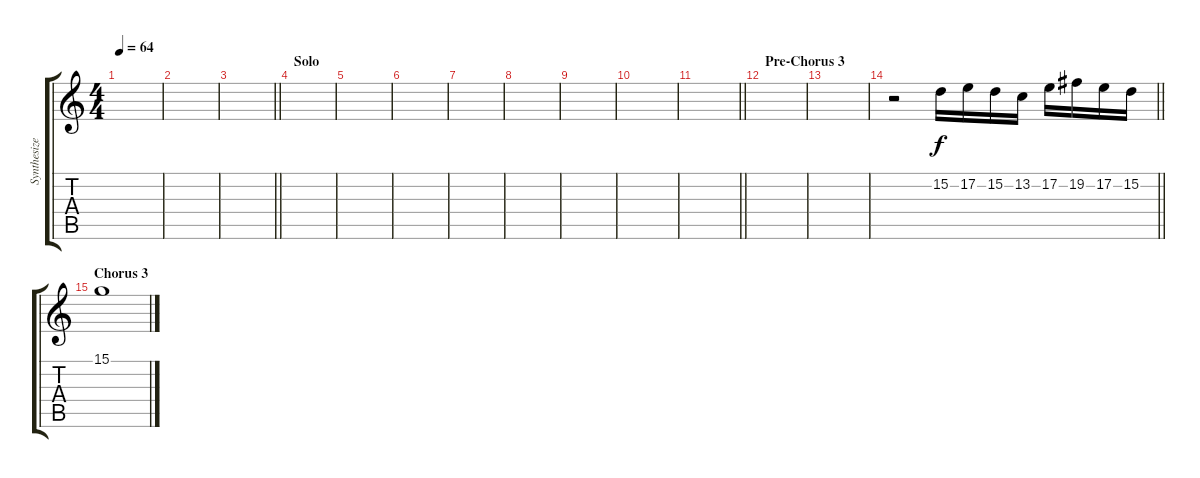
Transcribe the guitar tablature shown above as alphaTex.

\track ("Synthesizer" "Synthesize") {instrument synthbrass1}
\staff {score tabs}
\tuning (E4 B3 G3 D3 A2 E2) {hide}
\ts (4 4)
\tempo 64
\clef g2
\ks c
|
|
\barLineRight lightlight
|
\section ("" "Solo")
|
|
|
|
|
|
|
\barLineRight lightlight
|
\section ("" "Pre-Chorus 3")
|
|
\barLineRight lightlight
r.2 15.2.16 17.2.16 15.2.16 13.2.16 17.2.16 19.2.16 17.2.16 15.2.16 |
\section ("" "Chorus 3")
15.1.1{volume 0}
